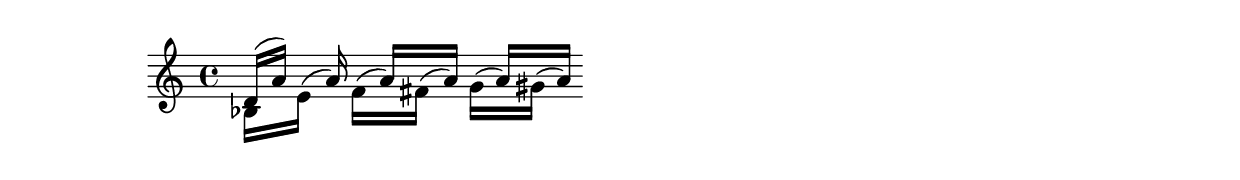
%% Do not edit this file; it is automatically
%% generated from LSR http://lsr.dsi.unimi.it
%% This file is in the public domain.
\version "2.13.16"

\header {
  lsrtags = "expressive-marks, keyboards, unfretted-strings"

%% Translation of GIT committish: d2119a9e5e951c6ae850322f41444ac98d1ed492
  texidoces = "
En determinadas situaciones es necesario crear ligaduras de
expresión entre notas que están en voces distintas.

La solución es añadir notas invisibles a una de las voces
utilizando @code{\\hideNotes}.

Este ejemplo es el compás 235 de la Chacona de la segunda Partita
para violín solo, BWV 1004, de Bach.

"
  doctitlees = "Hacer ligaduras entre voces distintas"

  texidoc = "
In some situations, it may be necessary to create slurs between notes
from different voices.

The solution is to add invisible notes to one of the voices, using
@code{\\hideNotes}.

This example is measure 235 of the Ciaconna from Bach's 2nd Partita for
solo violin, BWV 1004.

"
  doctitle = "Creating slurs across voices"
} % begin verbatim

\relative c' {
  <<
    {
      d16( a') s a s a[ s a] s a[ s a]
    }
    \\
    {
      \slurUp
      bes,16[ s e](
      \hideNotes a)
      \unHideNotes f[(
      \hideNotes a)
      \unHideNotes fis](
      \hideNotes a)
      \unHideNotes g[(
      \hideNotes a)
      \unHideNotes gis](
      \hideNotes a)
    }
  >>
}

